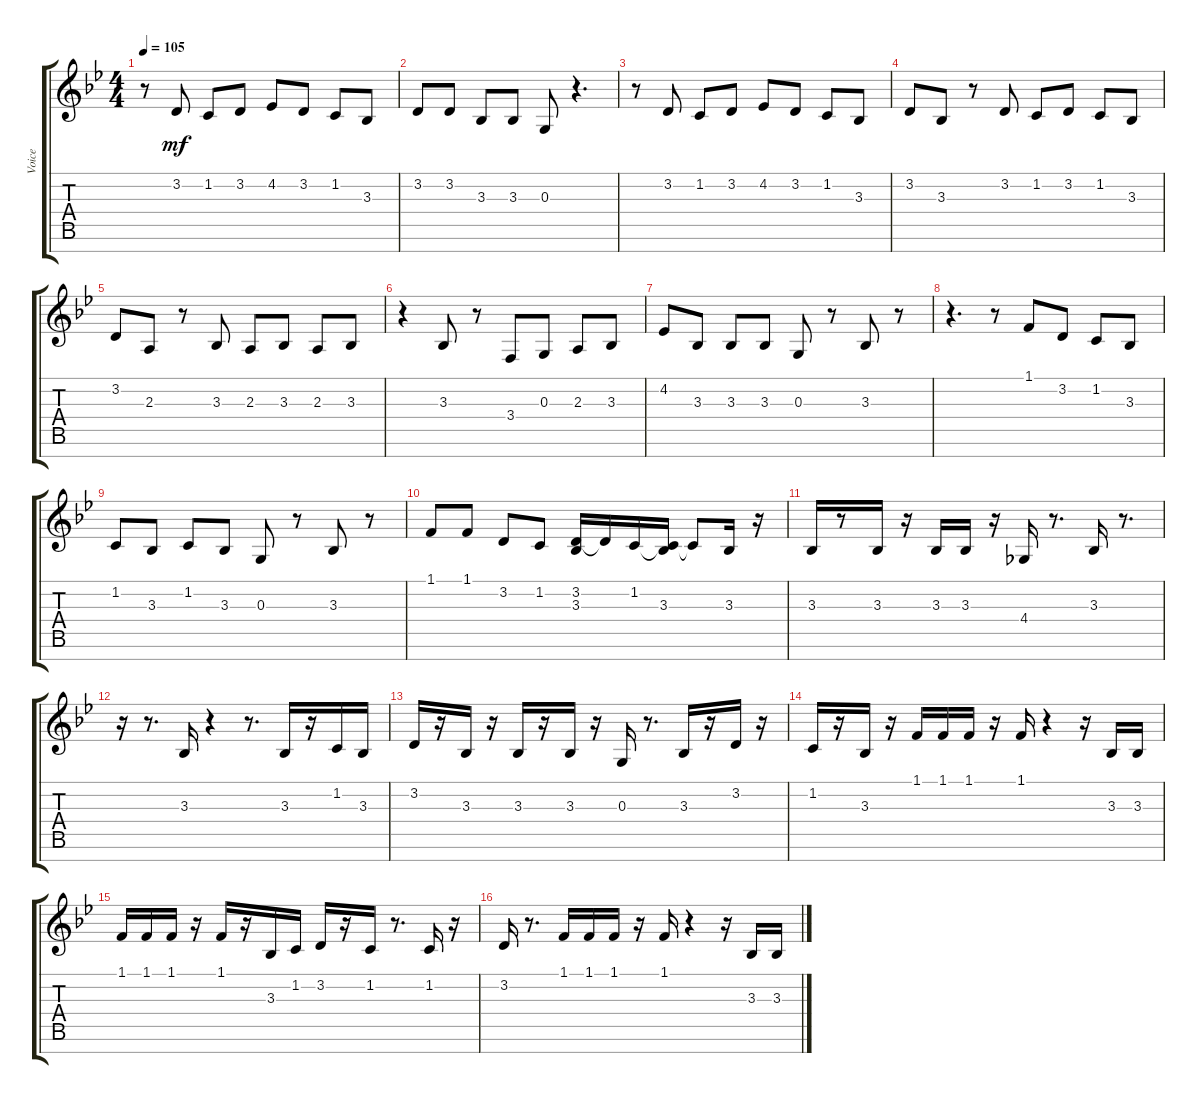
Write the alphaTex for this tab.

\track ("Voice" "Voice") {instrument flute}
\staff {score tabs}
\tuning (E4 B3 G3 D3 A2 E2 B1) {hide}
\ts (4 4)
\tempo 105
\clef g2
\ks gminor
r.8{dy mf} 3.2.8 1.2.8 3.2.8 4.2.8 3.2.8 1.2.8 3.3.8 |
3.2.8 3.2.8 3.3.8 3.3.8 0.3.8 r.4{d} |
r.8 3.2.8 1.2.8 3.2.8 4.2.8 3.2.8 1.2.8 3.3.8 |
3.2.8 3.3.8 r.8 3.2.8 1.2.8 3.2.8 1.2.8 3.3.8 |
3.2.8 2.3.8 r.8 3.3.8 2.3.8 3.3.8 2.3.8 3.3.8 |
r.4 3.3.8 r.8 3.4.8 0.3.8 2.3.8 3.3.8 |
4.2.8 3.3.8 3.3.8 3.3.8 0.3.8 r.8 3.3.8 r.8 |
r.4{d} r.8 1.1.8 3.2.8 1.2.8 3.3.8 |
1.2.8 3.3.8 1.2.8 3.3.8 0.3.8 r.8 3.3.8 r.8 |
1.1.8 1.1.8 3.2.8 1.2.8 (3.2 3.3).16 3.2{t}.16 1.2.16 (1.2{t} 3.3).16 1.2{t}.8 3.3.16 r.16 |
3.3.16 r.8 3.3.16 r.16 3.3.16 3.3.16 r.16 4.4.16 r.8{d} 3.3.16 r.8{d} |
r.16 r.8{d} 3.3.16 r.4 r.8{d} 3.3.16 r.16 1.2.16 3.3.16 |
3.2.16 r.16 3.3.16 r.16 3.3.16 r.16 3.3.16 r.16 0.3.16 r.8{d} 3.3.16 r.16 3.2.16 r.16 |
1.2.16 r.16 3.3.16 r.16 1.1.16 1.1.16 1.1.16 r.16 1.1.16 r.4 r.16 3.3.16 3.3.16 |
1.1.16 1.1.16 1.1.16 r.16 1.1.16 r.16 3.3.16 1.2.16 3.2.16 r.16 1.2.16 r.8{d} 1.2.16 r.16 |
3.2.16 r.8{d} 1.1.16 1.1.16 1.1.16 r.16 1.1.16 r.4 r.16 3.3.16 3.3.16
